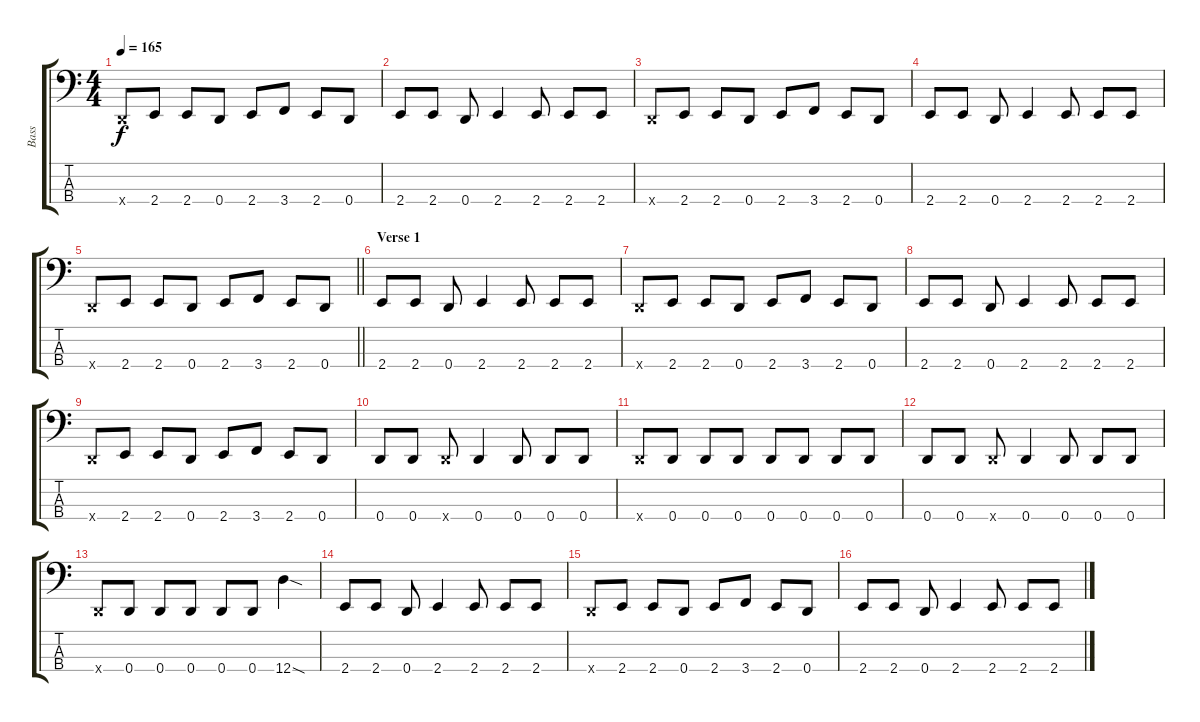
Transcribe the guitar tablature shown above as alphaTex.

\track ("Bass" "Bass") {instrument electricbassfinger}
\staff {score tabs}
\tuning (G2 D2 A1 D1) {hide}
\ts (4 4)
\tempo 165
\clef f4
\ks c
0.4{x}.8{dy f} 2.4.8 2.4.8 0.4.8 2.4.8 3.4.8 2.4.8 0.4.8 |
2.4.8 2.4.8 0.4.8 2.4.4 2.4.8 2.4.8 2.4.8 |
0.4{x}.8 2.4.8 2.4.8 0.4.8 2.4.8 3.4.8 2.4.8 0.4.8 |
2.4.8 2.4.8 0.4.8 2.4.4 2.4.8 2.4.8 2.4.8 |
\barLineRight lightlight
0.4{x}.8 2.4.8 2.4.8 0.4.8 2.4.8 3.4.8 2.4.8 0.4.8 |
\section ("" "Verse 1")
2.4.8 2.4.8 0.4.8 2.4.4 2.4.8 2.4.8 2.4.8 |
0.4{x}.8 2.4.8 2.4.8 0.4.8 2.4.8 3.4.8 2.4.8 0.4.8 |
2.4.8 2.4.8 0.4.8 2.4.4 2.4.8 2.4.8 2.4.8 |
0.4{x}.8 2.4.8 2.4.8 0.4.8 2.4.8 3.4.8 2.4.8 0.4.8 |
0.4.8 0.4.8 0.4{x}.8 0.4.4 0.4.8 0.4.8 0.4.8 |
0.4{x}.8 0.4.8 0.4.8 0.4.8 0.4.8 0.4.8 0.4.8 0.4.8 |
0.4.8 0.4.8 0.4{x}.8 0.4.4 0.4.8 0.4.8 0.4.8 |
0.4{x}.8 0.4.8 0.4.8 0.4.8 0.4.8 0.4.8 12.4{sod}.4 |
2.4.8 2.4.8 0.4.8 2.4.4 2.4.8 2.4.8 2.4.8 |
0.4{x}.8 2.4.8 2.4.8 0.4.8 2.4.8 3.4.8 2.4.8 0.4.8 |
2.4.8 2.4.8 0.4.8 2.4.4 2.4.8 2.4.8 2.4.8
